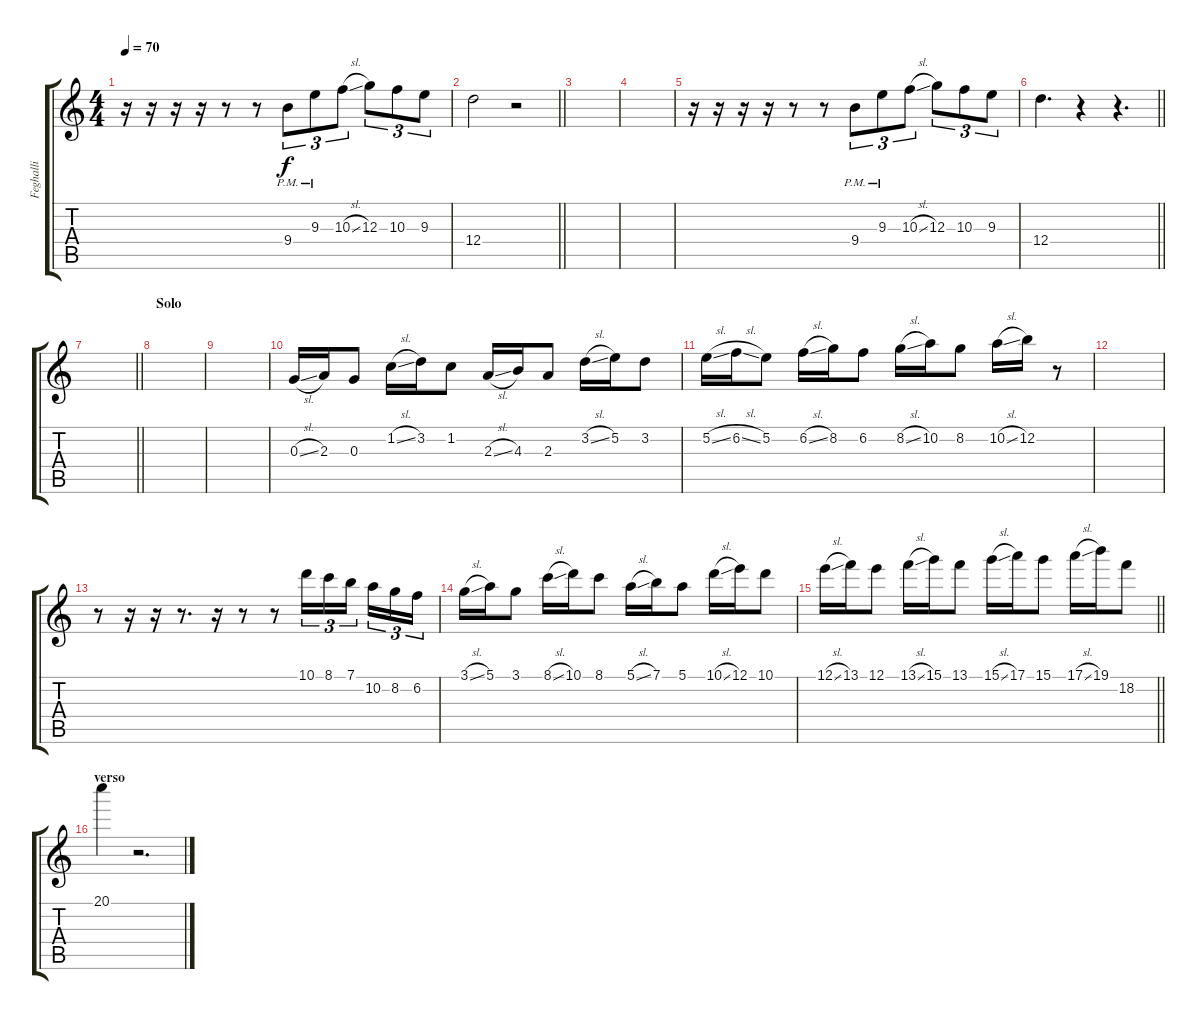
\track ("Feghalli" "Feghalli") {instrument distortionguitar}
\staff {score tabs}
\tuning (E4 B3 G3 D3 A2 E2) {hide}
\ts (4 4)
\tempo 70
\clef g2
\ks c
r.16{dy f} r.16 r.16 r.16 r.8 r.8 9.4{pm}.8{tu (3 2)} 9.3{pm}.8{tu (3 2)} 10.3{sl}.8{tu (3 2)} 12.3.8{tu (3 2)} 10.3.8{tu (3 2)} 9.3.8{tu (3 2)} |
\barLineRight lightlight
12.4.2 r.2 |
|
|
r.16 r.16 r.16 r.16 r.8 r.8 9.4{pm}.8{tu (3 2)} 9.3{pm}.8{tu (3 2)} 10.3{sl}.8{tu (3 2)} 12.3.8{tu (3 2)} 10.3.8{tu (3 2)} 9.3.8{tu (3 2)} |
\barLineRight lightlight
12.4.4{d} r.4 r.4{d} |
\barLineRight lightlight
|
\section ("" "Solo")
|
|
0.3{sl}.16 2.3.16 0.3.8 1.2{sl}.16 3.2.16 1.2.8 2.3{sl}.16 4.3.16 2.3.8 3.2{sl}.16 5.2.16 3.2.8 |
5.2{sl}.16 6.2{sl}.16 5.2.8 6.2{sl}.16 8.2.16 6.2.8 8.2{sl}.16 10.2.16 8.2.8 10.2{sl}.16 12.2.16 r.8 |
|
r.8 r.16 r.16 r.8{d} r.16 r.8 r.8 10.1.16{tu (3 2)} 8.1.16{tu (3 2)} 7.1.16{tu (3 2) beam splitsecondary} 10.2.16{tu (3 2)} 8.2.16{tu (3 2)} 6.2.16{tu (3 2)} |
3.1{sl}.16 5.1.16 3.1.8 8.1{sl}.16 10.1.16 8.1.8 5.1{sl}.16 7.1.16 5.1.8 10.1{sl}.16 12.1.16 10.1.8 |
\barLineRight lightlight
12.1{sl}.16 13.1.16 12.1.8 13.1{sl}.16 15.1.16 13.1.8 15.1{sl}.16 17.1.16 15.1.8 17.1{sl}.16 19.1.16 18.2.8 |
\section ("" "verso")
20.1.4 r.2{d}
